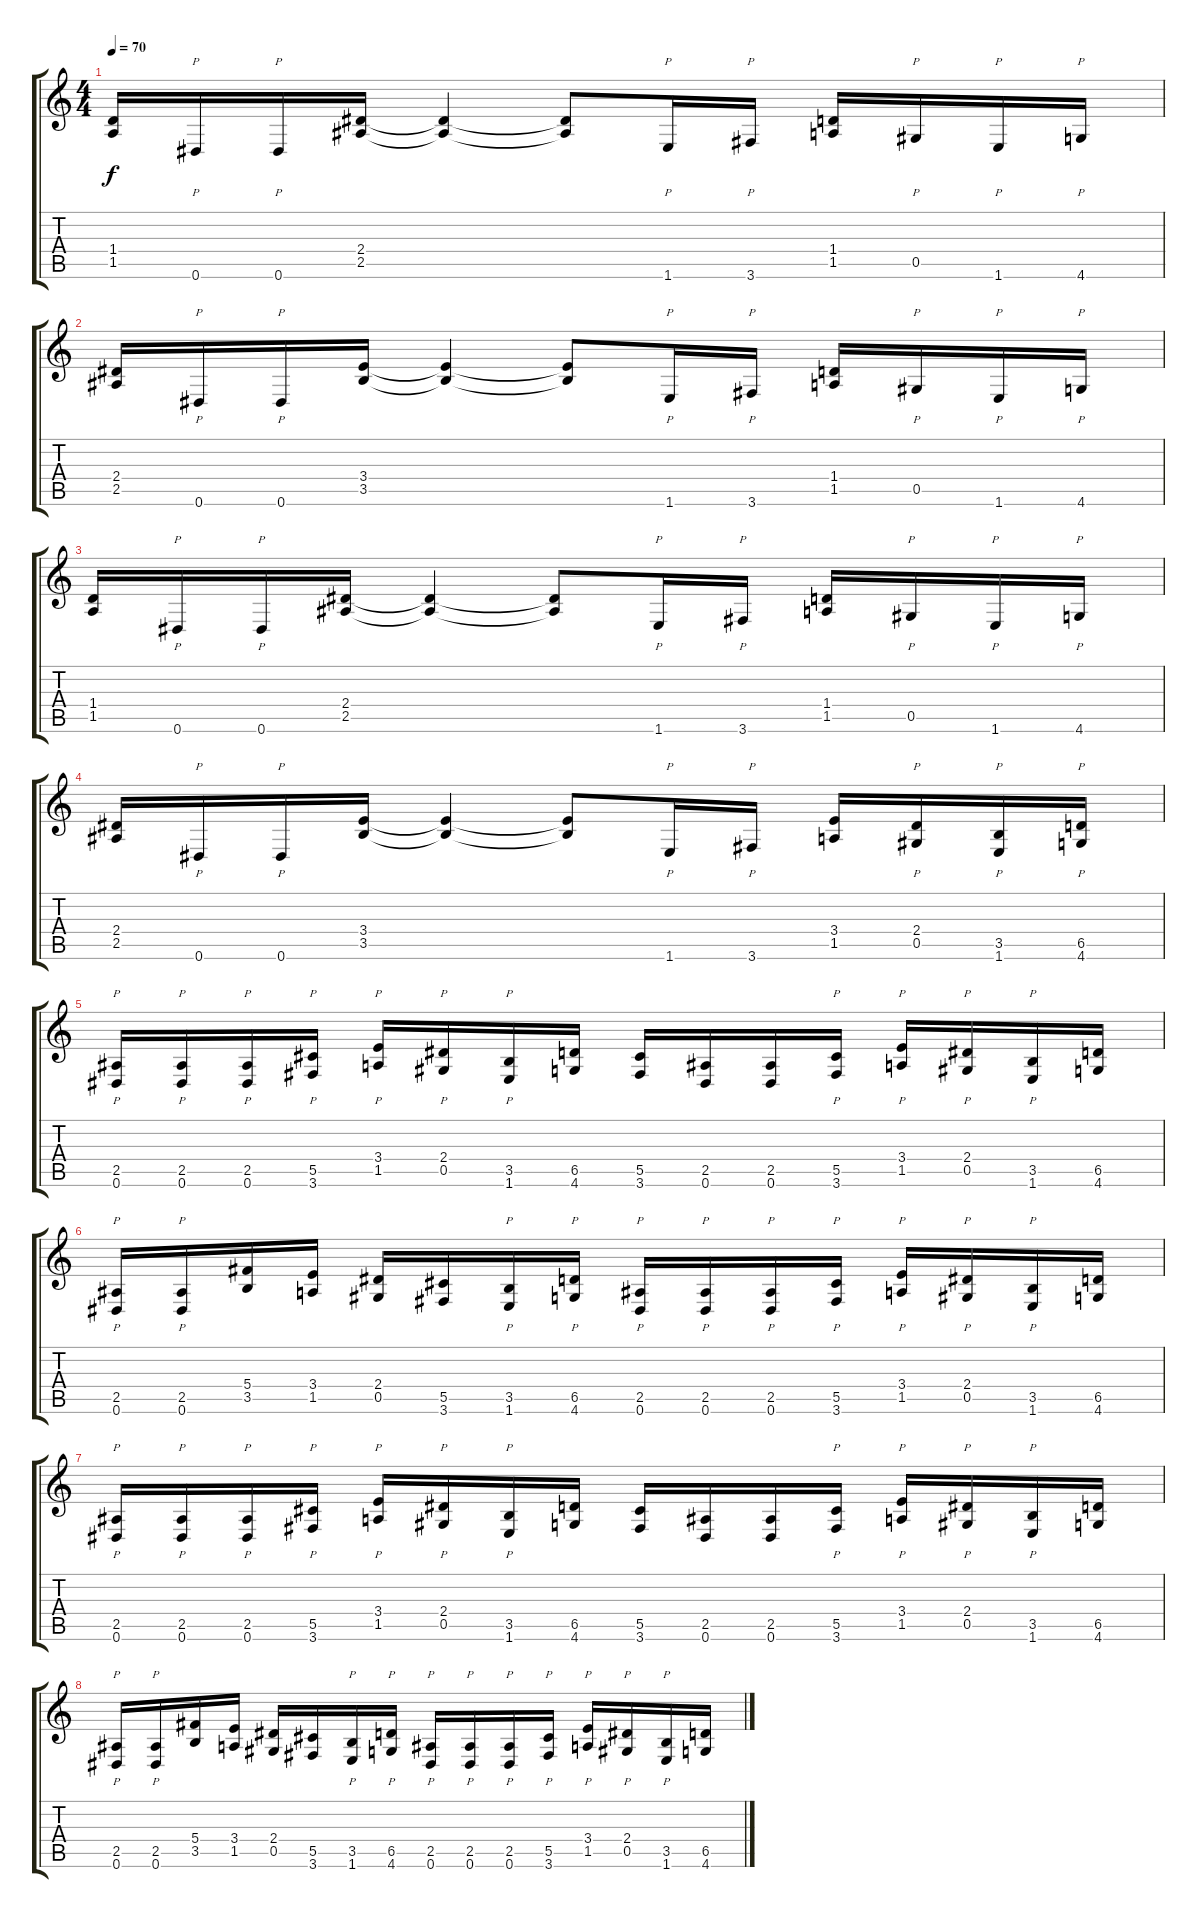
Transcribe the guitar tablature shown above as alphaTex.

\track "" {instrument distortionguitar}
\staff {score tabs}
\tuning (Eb4 Bb3 Gb3 Db3 Ab2 Eb2) {hide}
\ts (4 4)
\tempo 70
\clef g2
\ks c
(1.4 1.5).16{dy f} 0.6.16{p} 0.6.16{p} (2.4 2.5).16 (2.4{t} 2.5{t}).4 (2.4{t} 2.5{t}).8 1.6.16{p} 3.6.16{p} (1.4 1.5).16 0.5.16{p} 1.6.16{p} 4.6.16{p} |
(2.4 2.5).16 0.6.16{p} 0.6.16{p} (3.4 3.5).16 (3.4{t} 3.5{t}).4 (3.4{t} 3.5{t}).8 1.6.16{p} 3.6.16{p} (1.4 1.5).16 0.5.16{p} 1.6.16{p} 4.6.16{p} |
(1.4 1.5).16 0.6.16{p} 0.6.16{p} (2.4 2.5).16 (2.4{t} 2.5{t}).4 (2.4{t} 2.5{t}).8 1.6.16{p} 3.6.16{p} (1.4 1.5).16 0.5.16{p} 1.6.16{p} 4.6.16{p} |
(2.4 2.5).16 0.6.16{p} 0.6.16{p} (3.4 3.5).16 (3.4{t} 3.5{t}).4 (3.4{t} 3.5{t}).8 1.6.16{p} 3.6.16{p} (3.4 1.5).16 (2.4 0.5).16{p} (3.5 1.6).16{p} (6.5 4.6).16{p} |
(2.5 0.6).16{p} (2.5 0.6).16{p} (2.5 0.6).16{p} (5.5 3.6).16{p} (3.4 1.5).16{p} (2.4 0.5).16{p} (3.5 1.6).16{p} (6.5 4.6).16 (5.5 3.6).16 (2.5 0.6).16 (2.5 0.6).16 (5.5 3.6).16{p} (3.4 1.5).16{p} (2.4 0.5).16{p} (3.5 1.6).16{p} (6.5 4.6).16 |
(2.5 0.6).16{p} (2.5 0.6).16{p} (5.4 3.5).16 (3.4 1.5).16 (2.4 0.5).16 (5.5 3.6).16 (3.5 1.6).16{p} (6.5 4.6).16{p} (2.5 0.6).16{p} (2.5 0.6).16{p} (2.5 0.6).16{p} (5.5 3.6).16{p} (3.4 1.5).16{p} (2.4 0.5).16{p} (3.5 1.6).16{p} (6.5 4.6).16 |
(2.5 0.6).16{p} (2.5 0.6).16{p} (2.5 0.6).16{p} (5.5 3.6).16{p} (3.4 1.5).16{p} (2.4 0.5).16{p} (3.5 1.6).16{p} (6.5 4.6).16 (5.5 3.6).16 (2.5 0.6).16 (2.5 0.6).16 (5.5 3.6).16{p} (3.4 1.5).16{p} (2.4 0.5).16{p} (3.5 1.6).16{p} (6.5 4.6).16 |
(2.5 0.6).16{p} (2.5 0.6).16{p} (5.4 3.5).16 (3.4 1.5).16 (2.4 0.5).16 (5.5 3.6).16 (3.5 1.6).16{p} (6.5 4.6).16{p} (2.5 0.6).16{p} (2.5 0.6).16{p} (2.5 0.6).16{p} (5.5 3.6).16{p} (3.4 1.5).16{p} (2.4 0.5).16{p} (3.5 1.6).16{p} (6.5 4.6).16
